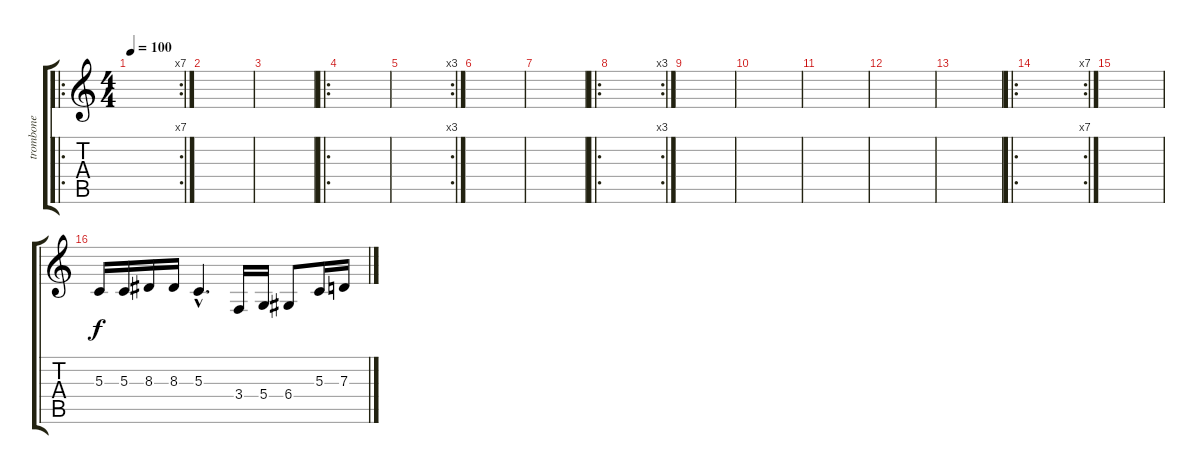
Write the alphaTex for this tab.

\track ("trombone" "trombone") {instrument trombone}
\staff {score tabs}
\tuning (E4 B3 G3 D3 A2 E2) {hide}
\ro
\rc 7
\ts (4 4)
\tempo 100
\clef g2
\ks c
|
|
|
\ro
|
\rc 3
|
|
|
\ro
\rc 3
|
|
|
|
|
|
\ro
\rc 7
|
|
5.3.16 5.3.16 8.3.16 8.3.16 5.3{hac}.4{d} 3.4.16 5.4.16 6.4.8 5.3.16 7.3.16
